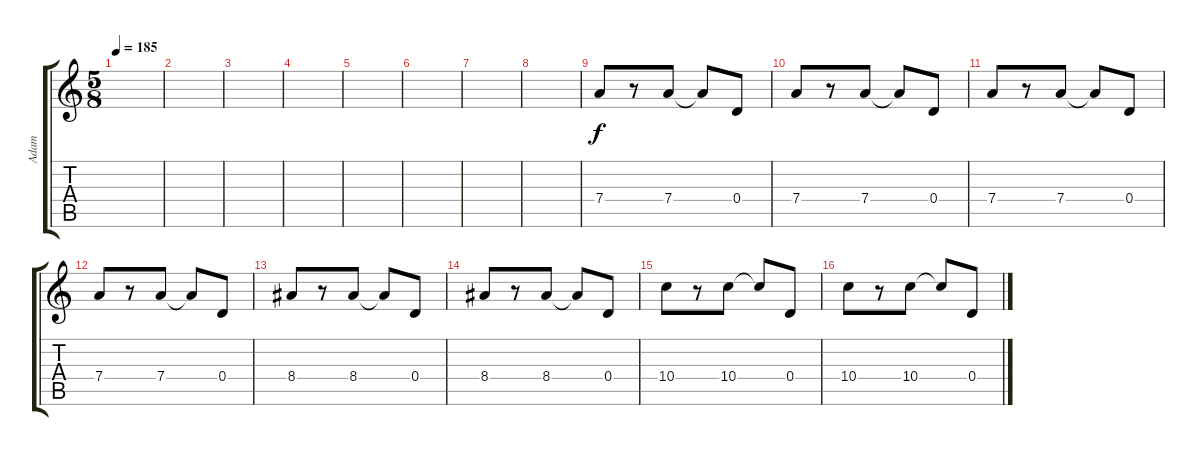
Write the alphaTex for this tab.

\track ("Adam" "Adam") {instrument electricguitarjazz}
\staff {score tabs}
\tuning (E4 B3 G3 D3 A2 D2) {hide}
\ts (5 8)
\tempo 185
\clef g2
\ks c
|
|
|
|
|
|
|
|
7.4.8{instrument electricguitarjazz} r.8 7.4.8 7.4{t}.8 0.4.8 |
7.4.8 r.8 7.4.8 7.4{t}.8 0.4.8 |
7.4.8 r.8 7.4.8 7.4{t}.8 0.4.8 |
7.4.8 r.8 7.4.8 7.4{t}.8 0.4.8 |
8.4.8 r.8 8.4.8 8.4{t}.8 0.4.8 |
8.4.8 r.8 8.4.8 8.4{t}.8 0.4.8 |
10.4.8 r.8 10.4.8 10.4{t}.8 0.4.8 |
10.4.8 r.8 10.4.8 10.4{t}.8 0.4.8
